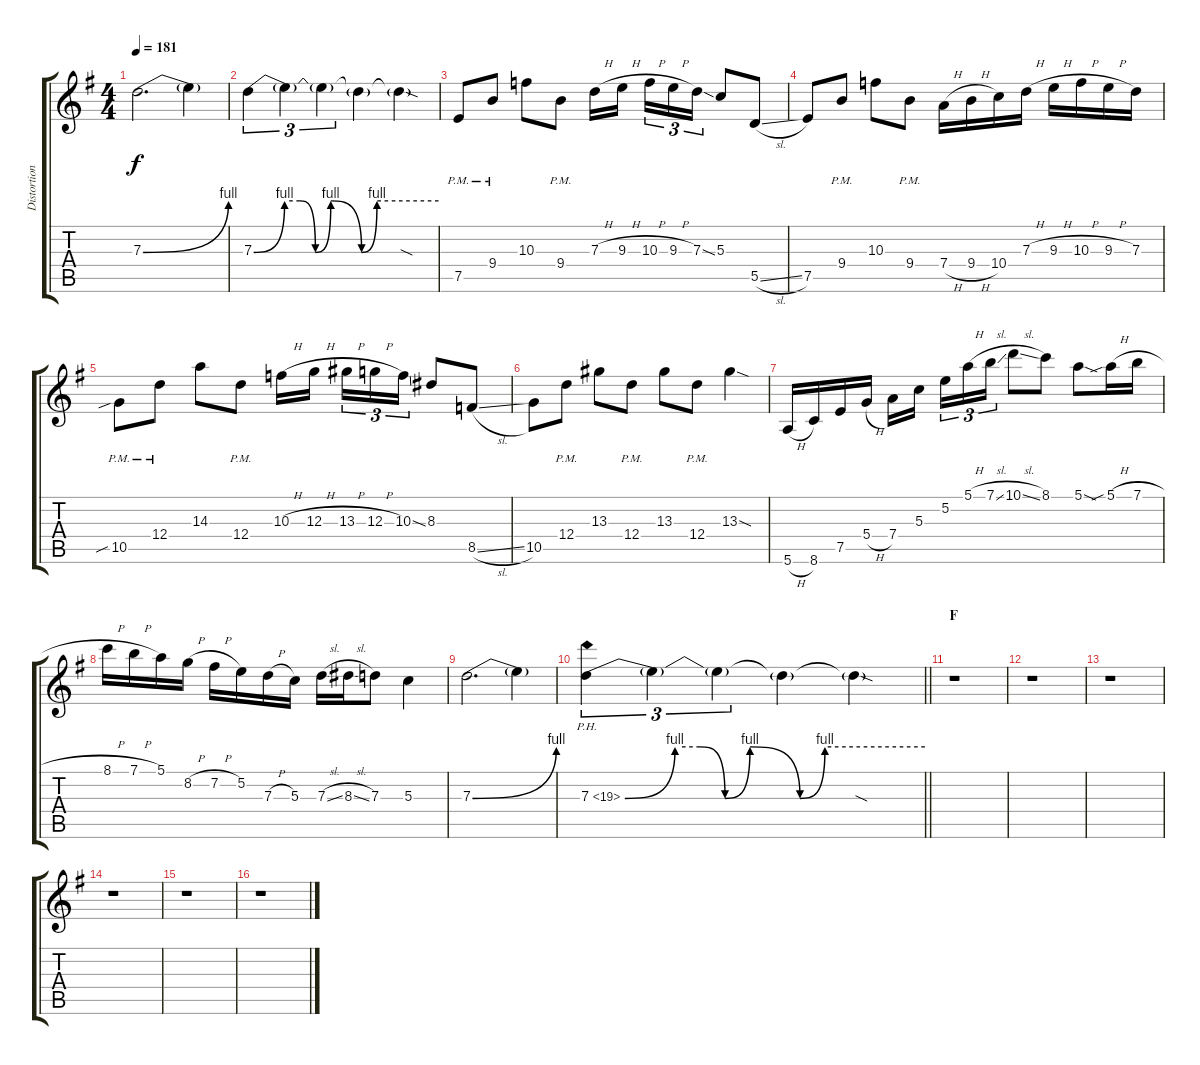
\track ("Distortion 6" "Distortion") {instrument distortionguitar}
\staff {score tabs}
\tuning (E4 B3 G3 D3 A2 E2) {hide}
\ts (4 4)
\tempo 181
\clef g2
\ks g
7.3{be (bend 0 0 60 4)}.2{d dy f} 7.3{t}.4 |
7.3{be (custom 0 0 10 4 15 4 20 0 25 4 35 0 40 4 60 4)}.4{tu (3 2)} 7.3{t}.4{tu (3 2)} 7.3{t}.4{tu (3 2)} 7.3{t}.4 7.3{sod t}.4 |
7.5{pm}.8 9.4{pm}.8 10.3.8 9.4{pm}.8 7.3{h}.16 9.3{h}.16{beam splitsecondary} 10.3{h}.16{tu (3 2)} 9.3{h}.16{tu (3 2)} 7.3{ss}.16{tu (3 2)} 5.3.8 5.5{sl}.8 |
7.5.8 9.4{pm}.8 10.3.8 9.4{pm}.8 7.4{h}.16 9.4{h}.16 10.4.16 7.3{h}.16 9.3{h}.16 10.3{h}.16 9.3{h}.16 7.3.16 |
10.5{sib pm}.8 12.4{pm}.8 14.3.8 12.4{pm}.8 10.3{h}.16 12.3{h}.16{beam splitsecondary} 13.3{h}.16{tu (3 2)} 12.3{h}.16{tu (3 2)} 10.3{ss}.16{tu (3 2)} 8.3.8 8.5{sl}.8 |
10.5.8 12.4{pm}.8 13.3.8 12.4{pm}.8 13.3.8 12.4{pm}.8 13.3{sod}.4 |
5.6{h}.16 8.6.16 7.5.16 5.4{h}.16 7.4.16 5.3.16{beam splitsecondary} 5.2.16{tu (3 2)} 5.1{h}.16{tu (3 2)} 7.1{sl}.16{tu (3 2)} 10.1{sl}.8 8.1.8 5.1{sod}.8 5.1{sib h}.16 7.1{h}.16 |
8.1{h}.16 7.1{h}.16 5.1.16 8.2{h}.16 7.2{h}.16 5.2.16 7.3{h}.16 5.3.16 7.3{sl}.16 8.3{sl}.16 7.3.8 5.3.4 |
7.3{be (bend 0 0 60 4)}.2{d} 7.3{t}.4 |
\barLineRight lightlight
7.3{be (custom 0 0 10 4 15 4 20 0 25 4 35 0 40 4 60 4) ph 12}.4{tu (3 2)} 7.3{t}.4{tu (3 2)} 7.3{t}.4{tu (3 2)} 7.3{t}.4 7.3{sod t}.4 |
\section ("" "F")
r.1 |
r.1 |
r.1 |
r.1 |
r.1 |
r.1
